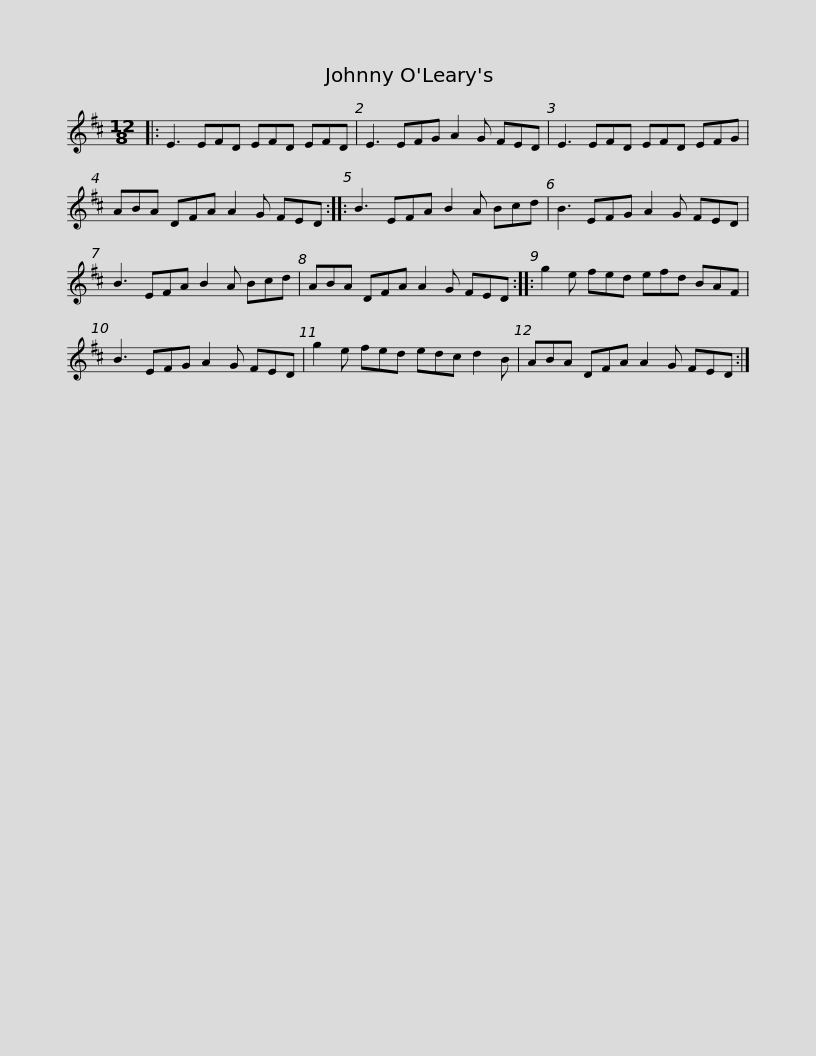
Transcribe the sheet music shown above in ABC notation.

X:1
L:1/8
M:12/8
I:linebreak $
K:D
V:1 treble
V:1
|: E3 EFD EFD EFD | E3 EFG A2 G FED | E3 EFD EFD EFG |$ ABA DFA A2 G FED :: B3 EFA B2 A Bcd | %5
 B3 EFG A2 G FED | B3 EFA B2 A Bcd |$ ABA DFA A2 G FED :: g2 e fed efd BAF | B3 EFG A2 G FED | %10
 g2 e fed edc d2 B |$ ABA DFA A2 G FED :| %12
